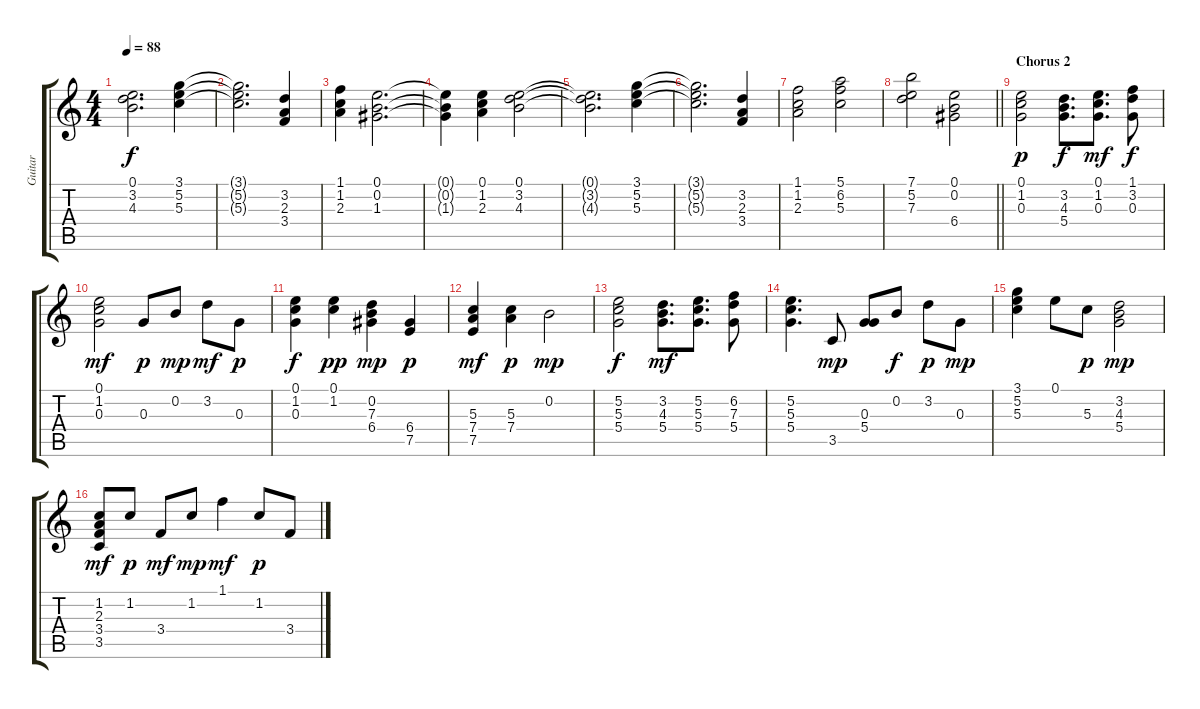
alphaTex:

\track ("Guitar" "Guitar") {instrument acousticguitarsteel}
\staff {score tabs}
\tuning (E4 B3 G3 D3 A2 E2) {hide}
\ts (4 4)
\tempo 88
\clef g2
\ks c
(0.1{t} 3.2{t} 4.3{t}).2{d dy f} (3.1 5.2 5.3).4 |
(3.1{t} 5.2{t} 5.3{t}).2{d} (3.2 2.3 3.4).4 |
(1.1 1.2 2.3).4 (0.1 0.2 1.3).2{d} |
(0.1{t} 0.2{t} 1.3{t}).4 (0.1 1.2 2.3).4 (0.1 3.2 4.3).2 |
(0.1{t} 3.2{t} 4.3{t}).2{d} (3.1 5.2 5.3).4 |
(3.1{t} 5.2{t} 5.3{t}).2{d} (3.2 2.3 3.4).4 |
(1.1 1.2 2.3).2 (5.1 6.2 5.3).2 |
\barLineRight lightlight
(7.1 5.2 7.3).2 (0.1 0.2 6.4).2 |
\section ("" "Chorus 2")
(0.1 1.2 0.3).2{dy p} (3.2 4.3 5.4).8{d dy f} (0.1 1.2 0.3).8{d dy mf} (1.1 3.2 0.3).8{dy f} |
(0.1 1.2 0.3).2{dy mf} 0.3.8{dy p} 0.2.8{dy mp} 3.2.8{dy mf} 0.3.8{dy p} |
(0.1 1.2 0.3).4{dy f} (0.1 1.2).4{dy pp} (0.2 7.3 6.4).4{dy mp} (6.4 7.5).4{dy p} |
(5.3 7.4 7.5).4{dy mf} (5.3 7.4).4{dy p} 0.2.2{dy mp} |
(5.2 5.3 5.4).2{dy f} (3.2 4.3 5.4).8{d dy mf} (5.2 5.3 5.4).8{d} (6.2 7.3 5.4).8 |
(5.2 5.3 5.4).4{d} 3.5.8{dy mp} (0.3 5.4).8 0.2.8{dy f} 3.2.8{dy p} 0.3.8{dy mp} |
(3.1 5.2 5.3).4 0.1.8 5.3.8{dy p} (3.2 4.3 5.4).2{dy mp} |
(1.2 2.3 3.4 3.5).8{dy mf} 1.2.8{dy p} 3.4.8{dy mf} 1.2.8{dy mp} 1.1.4{dy mf} 1.2.8{dy p} 3.4.8
